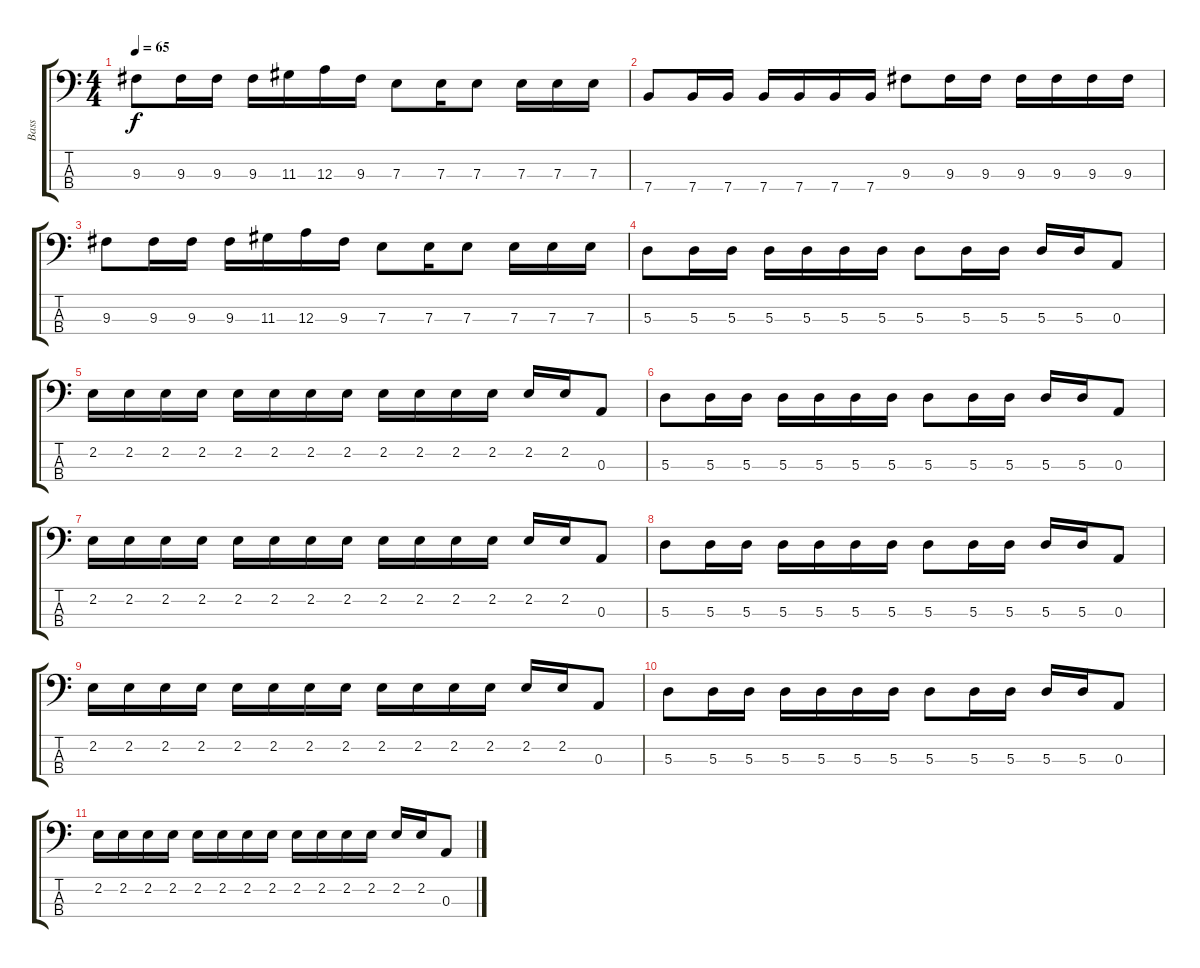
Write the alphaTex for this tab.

\track ("Bass" "Bass") {instrument electricbassfinger}
\staff {score tabs}
\tuning (G2 D2 A1 E1) {hide}
\ts (4 4)
\tempo 65
\clef f4
\ks c
9.3.8{dy f} 9.3.16 9.3.16 9.3.16 11.3.16 12.3.16 9.3.16 7.3.8 7.3.16 7.3.8 7.3.16 7.3.16 7.3.16 |
7.4.8 7.4.16 7.4.16 7.4.16 7.4.16 7.4.16 7.4.16 9.3.8 9.3.16 9.3.16 9.3.16 9.3.16 9.3.16 9.3.16 |
9.3.8 9.3.16 9.3.16 9.3.16 11.3.16 12.3.16 9.3.16 7.3.8 7.3.16 7.3.8 7.3.16 7.3.16 7.3.16 |
5.3.8 5.3.16 5.3.16 5.3.16 5.3.16 5.3.16 5.3.16 5.3.8 5.3.16 5.3.16 5.3.16 5.3.16 0.3.8 |
2.2.16 2.2.16 2.2.16 2.2.16 2.2.16 2.2.16 2.2.16 2.2.16 2.2.16 2.2.16 2.2.16 2.2.16 2.2.16 2.2.16 0.3.8 |
5.3.8 5.3.16 5.3.16 5.3.16 5.3.16 5.3.16 5.3.16 5.3.8 5.3.16 5.3.16 5.3.16 5.3.16 0.3.8 |
2.2.16 2.2.16 2.2.16 2.2.16 2.2.16 2.2.16 2.2.16 2.2.16 2.2.16 2.2.16 2.2.16 2.2.16 2.2.16 2.2.16 0.3.8 |
5.3.8 5.3.16 5.3.16 5.3.16 5.3.16 5.3.16 5.3.16 5.3.8 5.3.16 5.3.16 5.3.16 5.3.16 0.3.8 |
2.2.16 2.2.16 2.2.16 2.2.16 2.2.16 2.2.16 2.2.16 2.2.16 2.2.16 2.2.16 2.2.16 2.2.16 2.2.16 2.2.16 0.3.8 |
5.3.8 5.3.16 5.3.16 5.3.16 5.3.16 5.3.16 5.3.16 5.3.8 5.3.16 5.3.16 5.3.16 5.3.16 0.3.8 |
2.2.16 2.2.16 2.2.16 2.2.16 2.2.16 2.2.16 2.2.16 2.2.16 2.2.16 2.2.16 2.2.16 2.2.16 2.2.16 2.2.16 0.3.8
